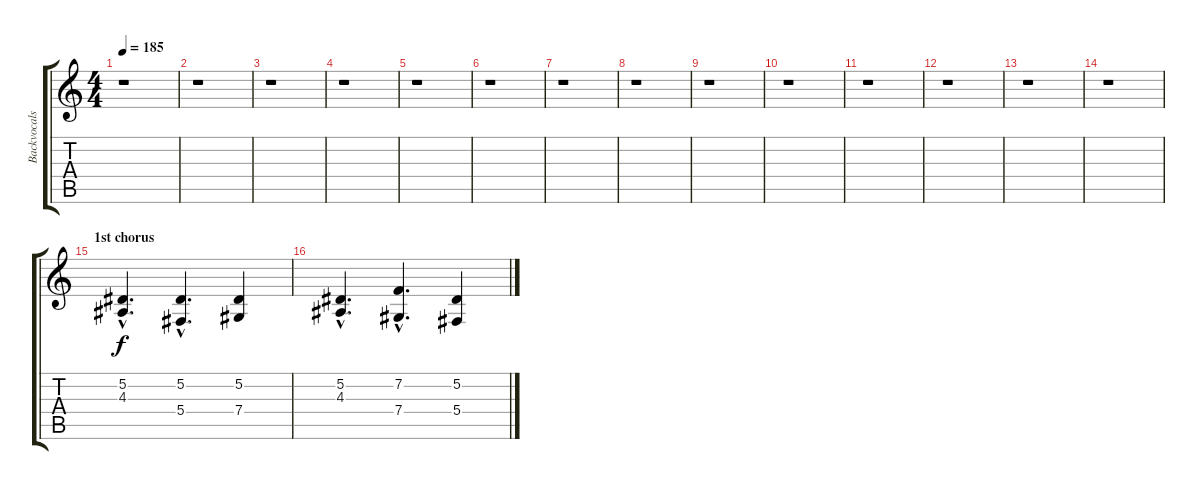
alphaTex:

\track ("Backvocals" "Backvocals") {instrument lead6voice}
\staff {score tabs}
\tuning (Eb4 Bb3 Gb3 Db3 Ab2 Eb2) {hide}
\ts (4 4)
\tempo 185
\clef g2
\ks c
r.1{dy f} |
r.1 |
r.1 |
r.1 |
r.1 |
r.1 |
r.1 |
r.1 |
r.1 |
r.1 |
r.1 |
r.1 |
r.1 |
r.1 |
\section ("" "1st chorus")
(5.2{hac} 4.3{hac}).4{d} (5.2{hac} 5.4{hac}).4{d} (5.2 7.4).4 |
(5.2{hac} 4.3{hac}).4{d} (7.2{hac} 7.4{hac}).4{d} (5.2 5.4).4
